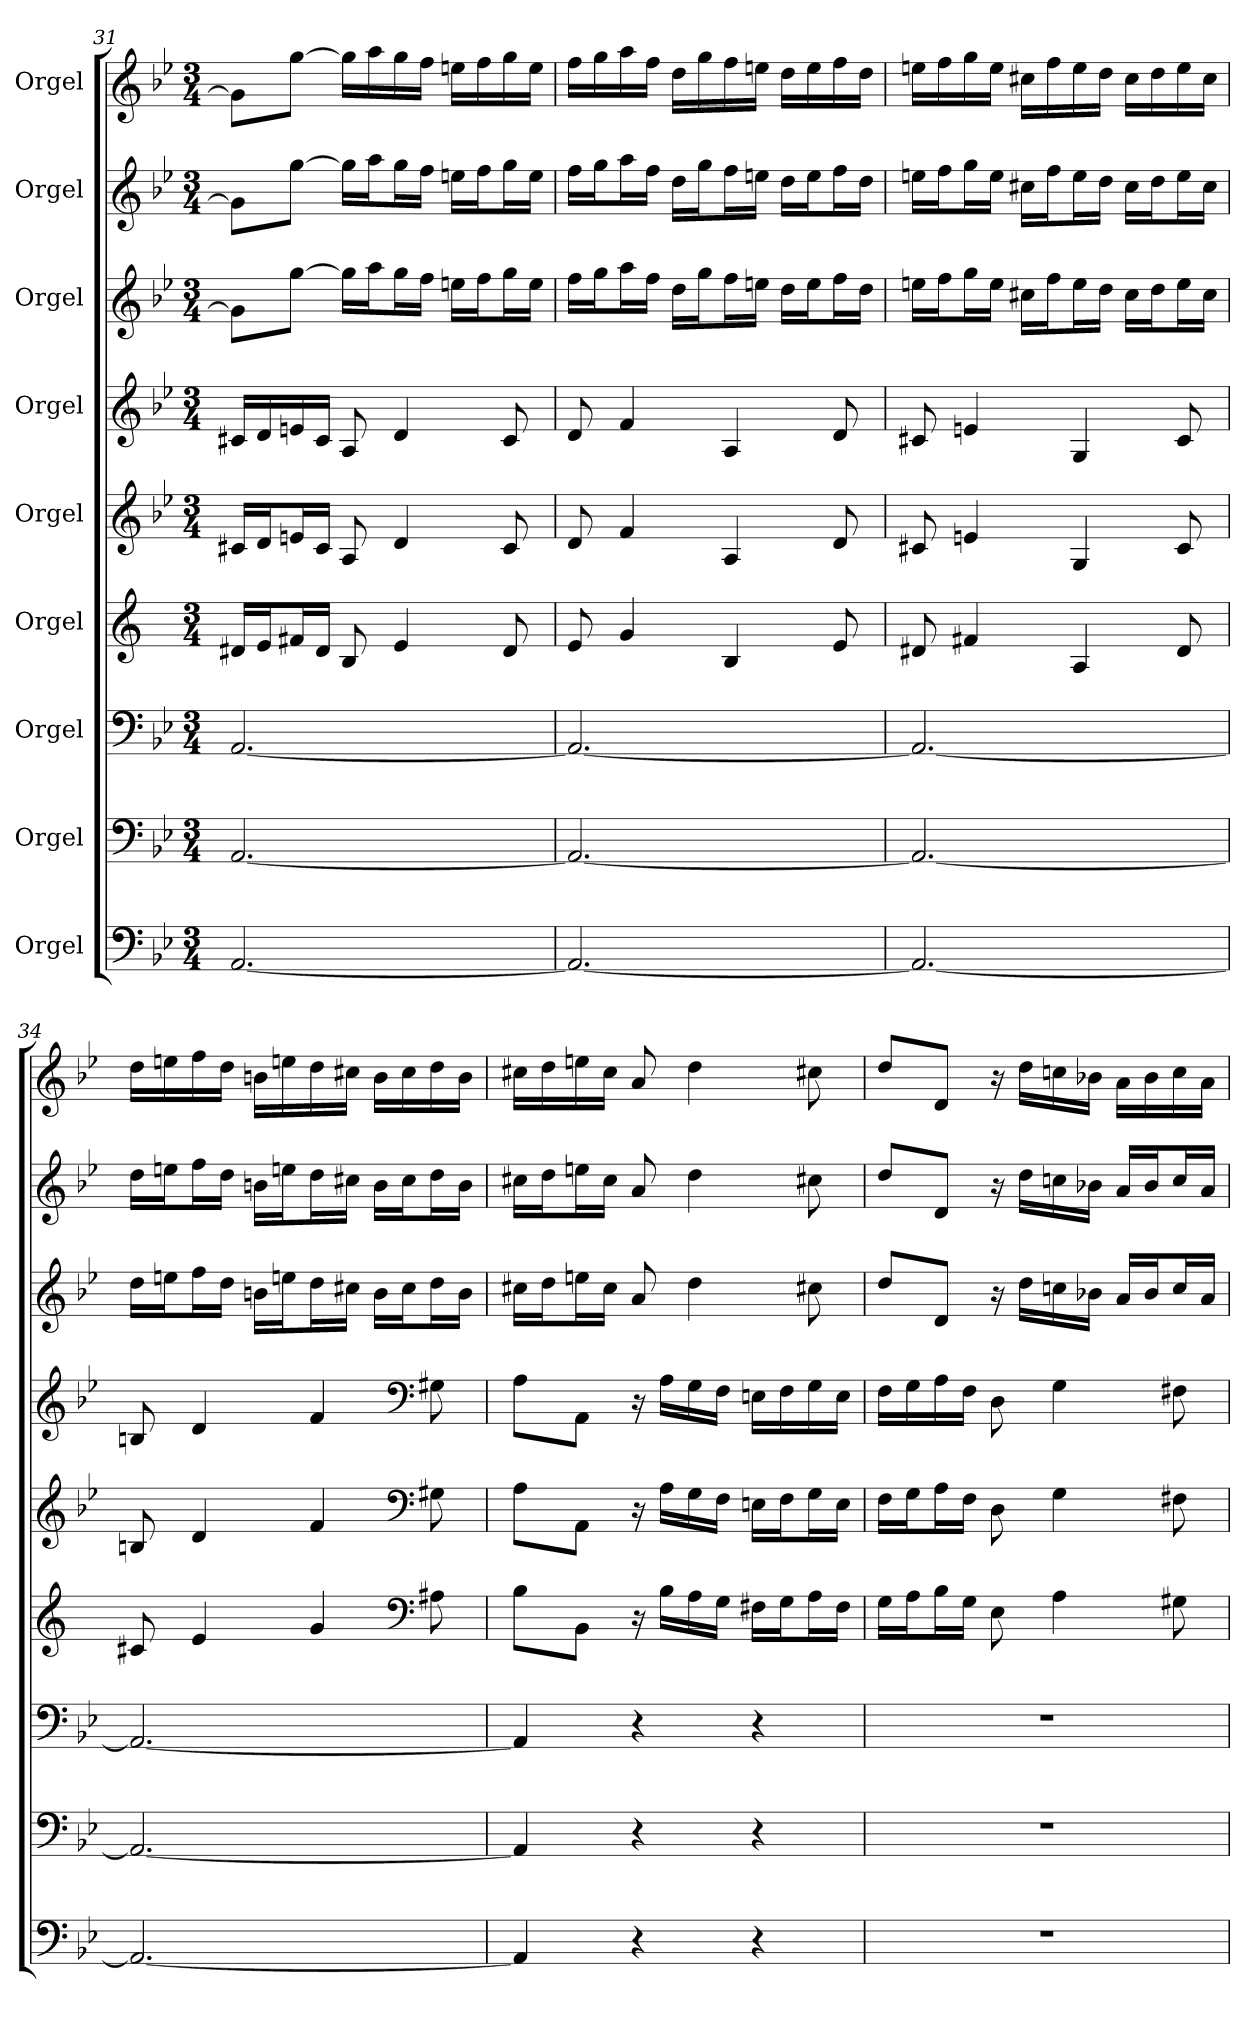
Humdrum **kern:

**kern	**kern	**kern	**kern	**kern	**kern	**kern	**kern	**kern
*part9	*part8	*part7	*part6	*part5	*part4	*part3	*part2	*part1
*staff9	*staff8	*staff7	*staff6	*staff5	*staff4	*staff3	*staff2	*staff1
*I"Orgel	*I"Orgel	*I"Orgel	*I"Orgel	*I"Orgel	*I"Orgel	*I"Orgel	*I"Orgel	*I"Orgel
*clefF4	*clefF4	*clefF4	*clefG2	*clefG2	*clefG2	*clefG2	*clefG2	*clefG2
*	*	*	*ITrd1c2	*	*	*	*	*
*k[b-e-]	*k[b-e-]	*k[b-e-]	*k[b-e-]	*k[b-e-]	*k[b-e-]	*k[b-e-]	*k[b-e-]	*k[b-e-]
*M3/4	*M3/4	*M3/4	*M3/4	*M3/4	*M3/4	*M3/4	*M3/4	*M3/4
=31	=31	=31	=31	=31	=31	=31	=31	=31
[2.AA/	[2.AA/	[2.AA/	16c#X/LL	16c#X/LL	16c#X/LL	8g\L]	8g\L]	8g\L]
.	.	.	16d/J	16d/J	16d/	.	.	.
.	.	.	16en/L	16en/L	16en/	[8gg\J	[8gg\J	[8gg\J
.	.	.	16c#/JJ	16c#/JJ	16c#/JJ	.	.	.
.	.	.	8A/	8A/	8A/	16gg\LL]	16gg\LL]	16gg\LL]
.	.	.	.	.	.	16aa\J	16aa\J	16aa\
.	.	.	4d/	4d/	4d/	16gg\L	16gg\L	16gg\
.	.	.	.	.	.	16ff\JJ	16ff\JJ	16ff\JJ
.	.	.	.	.	.	16een\LL	16een\LL	16een\LL
.	.	.	.	.	.	16ff\J	16ff\J	16ff\
.	.	.	8c#/	8c#/	8c#/	16gg\L	16gg\L	16gg\
.	.	.	.	.	.	16ee\JJ	16ee\JJ	16ee\JJ
=32	=32	=32	=32	=32	=32	=32	=32	=32
2.AA/_	2.AA/_	2.AA/_	8d/	8d/	8d/	16ff\LL	16ff\LL	16ff\LL
.	.	.	.	.	.	16gg\J	16gg\J	16gg\
.	.	.	4f/	4f/	4f/	16aa\L	16aa\L	16aa\
.	.	.	.	.	.	16ff\JJ	16ff\JJ	16ff\JJ
.	.	.	.	.	.	16dd\LL	16dd\LL	16dd\LL
.	.	.	.	.	.	16gg\J	16gg\J	16gg\
.	.	.	4A/	4A/	4A/	16ff\L	16ff\L	16ff\
.	.	.	.	.	.	16een\JJ	16een\JJ	16een\JJ
.	.	.	.	.	.	16dd\LL	16dd\LL	16dd\LL
.	.	.	.	.	.	16ee\J	16ee\J	16ee\
.	.	.	8d/	8d/	8d/	16ff\L	16ff\L	16ff\
.	.	.	.	.	.	16dd\JJ	16dd\JJ	16dd\JJ
!!LO:LB:g=z
=33	=33	=33	=33	=33	=33	=33	=33	=33
2.AA/_	2.AA/_	2.AA/_	8c#X/	8c#X/	8c#X/	16een\LL	16een\LL	16een\LL
.	.	.	.	.	.	16ff\J	16ff\J	16ff\
.	.	.	4en/	4en/	4en/	16gg\L	16gg\L	16gg\
.	.	.	.	.	.	16ee\JJ	16ee\JJ	16ee\JJ
.	.	.	.	.	.	16cc#X\LL	16cc#X\LL	16cc#X\LL
.	.	.	.	.	.	16ff\J	16ff\J	16ff\
.	.	.	4G/	4G/	4G/	16ee\L	16ee\L	16ee\
.	.	.	.	.	.	16dd\JJ	16dd\JJ	16dd\JJ
.	.	.	.	.	.	16cc#\LL	16cc#\LL	16cc#\LL
.	.	.	.	.	.	16dd\J	16dd\J	16dd\
.	.	.	8c#/	8c#/	8c#/	16ee\L	16ee\L	16ee\
.	.	.	.	.	.	16cc#\JJ	16cc#\JJ	16cc#\JJ
=34	=34	=34	=34	=34	=34	=34	=34	=34
2.AA/_	2.AA/_	2.AA/_	8Bn/	8Bn/	8Bn/	16dd\LL	16dd\LL	16dd\LL
.	.	.	.	.	.	16een\J	16een\J	16een\
.	.	.	4d/	4d/	4d/	16ff\L	16ff\L	16ff\
.	.	.	.	.	.	16dd\JJ	16dd\JJ	16dd\JJ
.	.	.	.	.	.	16bn\LL	16bn\LL	16bn\LL
.	.	.	.	.	.	16een\J	16een\J	16een\
.	.	.	4f/	4f/	4f/	16dd\L	16dd\L	16dd\
.	.	.	.	.	.	16cc#X\JJ	16cc#X\JJ	16cc#X\JJ
.	.	.	.	.	.	16b\LL	16b\LL	16b\LL
.	.	.	.	.	.	16cc#\J	16cc#\J	16cc#\
*	*	*	*clefF4	*clefF4	*clefF4	*	*	*
.	.	.	8G#X\	8G#X\	8G#X\	16dd\L	16dd\L	16dd\
.	.	.	.	.	.	16b\JJ	16b\JJ	16b\JJ
=35	=35	=35	=35	=35	=35	=35	=35	=35
4AA/]	4AA/]	4AA/]	8A\L	8A\L	8A\L	16cc#X\LL	16cc#X\LL	16cc#X\LL
.	.	.	.	.	.	16dd\J	16dd\J	16dd\
.	.	.	8AA\J	8AA\J	8AA\J	16een\L	16een\L	16een\
.	.	.	.	.	.	16cc#\JJ	16cc#\JJ	16cc#\JJ
4r	4r	4r	16r	16r	16r	8a/	8a/	8a/
.	.	.	16A\LL	16A\LL	16A\LL	.	.	.
.	.	.	16G\	16G\	16G\	4dd\	4dd\	4dd\
.	.	.	16F\JJ	16F\JJ	16F\JJ	.	.	.
4r	4r	4r	16En\LL	16En\LL	16En\LL	.	.	.
.	.	.	16F\J	16F\J	16F\	.	.	.
.	.	.	16G\L	16G\L	16G\	8cc#X\	8cc#X\	8cc#X\
.	.	.	16E\JJ	16E\JJ	16E\JJ	.	.	.
=36	=36	=36	=36	=36	=36	=36	=36	=36
2.r	2.r	2.r	16F\LL	16F\LL	16F\LL	8dd/L	8dd/L	8dd/L
.	.	.	16G\J	16G\J	16G\	.	.	.
.	.	.	16A\L	16A\L	16A\	8d/J	8d/J	8d/J
.	.	.	16F\JJ	16F\JJ	16F\JJ	.	.	.
.	.	.	8D\	8D\	8D\	16r	16r	16r
.	.	.	.	.	.	16dd\LL	16dd\LL	16dd\LL
.	.	.	4G\	4G\	4G\	16ccn\	16ccn\	16ccn\
.	.	.	.	.	.	16b-X\JJ	16b-X\JJ	16b-X\JJ
.	.	.	.	.	.	16a/LL	16a/LL	16a\LL
.	.	.	.	.	.	16b-/J	16b-/J	16b-\
.	.	.	8F#X\	8F#X\	8F#X\	16cc/L	16cc/L	16cc\
.	.	.	.	.	.	16a/JJ	16a/JJ	16a\JJ
=	=	=	=	=	=	=	=	=
*-	*-	*-	*-	*-	*-	*-	*-	*-
